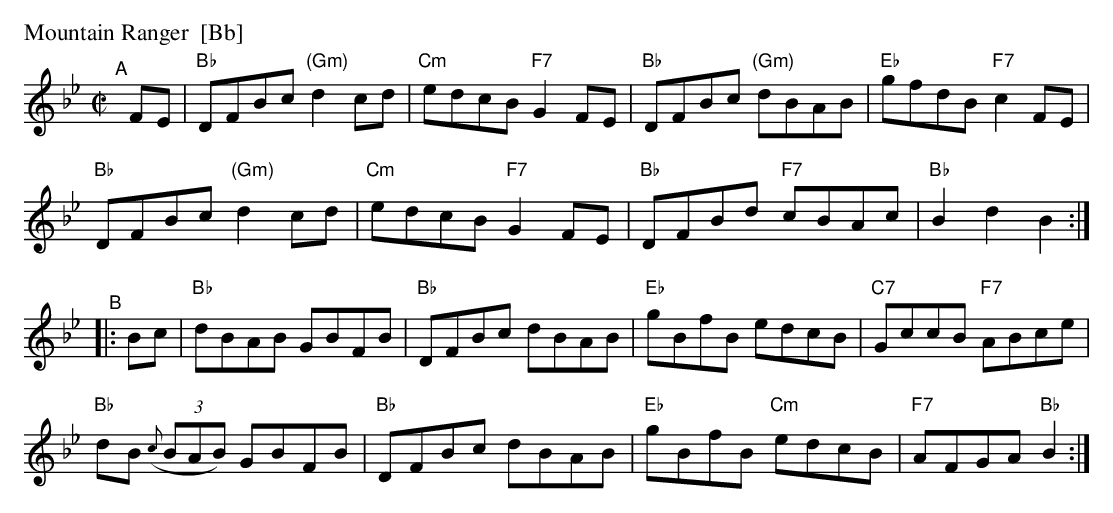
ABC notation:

X:1
P: Mountain Ranger  [Bb]
M: C|
L: 1/8
K: Bb
"^A"[|] FE |\
"Bb"DFBc "(Gm)"d2cd | "Cm"edcB "F7"G2FE | "Bb"DFBc "(Gm)"dBAB | "Eb"gfdB "F7"c2FE |
"Bb"DFBc "(Gm)"d2cd | "Cm"edcB "F7"G2FE | "Bb"DFBd "F7"cBAc | "Bb"B2d2 B2 :|
"^B"|: Bc |\
"Bb"dBAB GBFB | "Bb"DFBc dBAB | "Eb"gBfB edcB | "C7"GccB "F7"ABce |
"Bb"dB ((3{c}BAB) GBFB | "Bb"DFBc dBAB | "Eb"gBfB "Cm"edcB | "F7"AFGA "Bb"B2 :|
